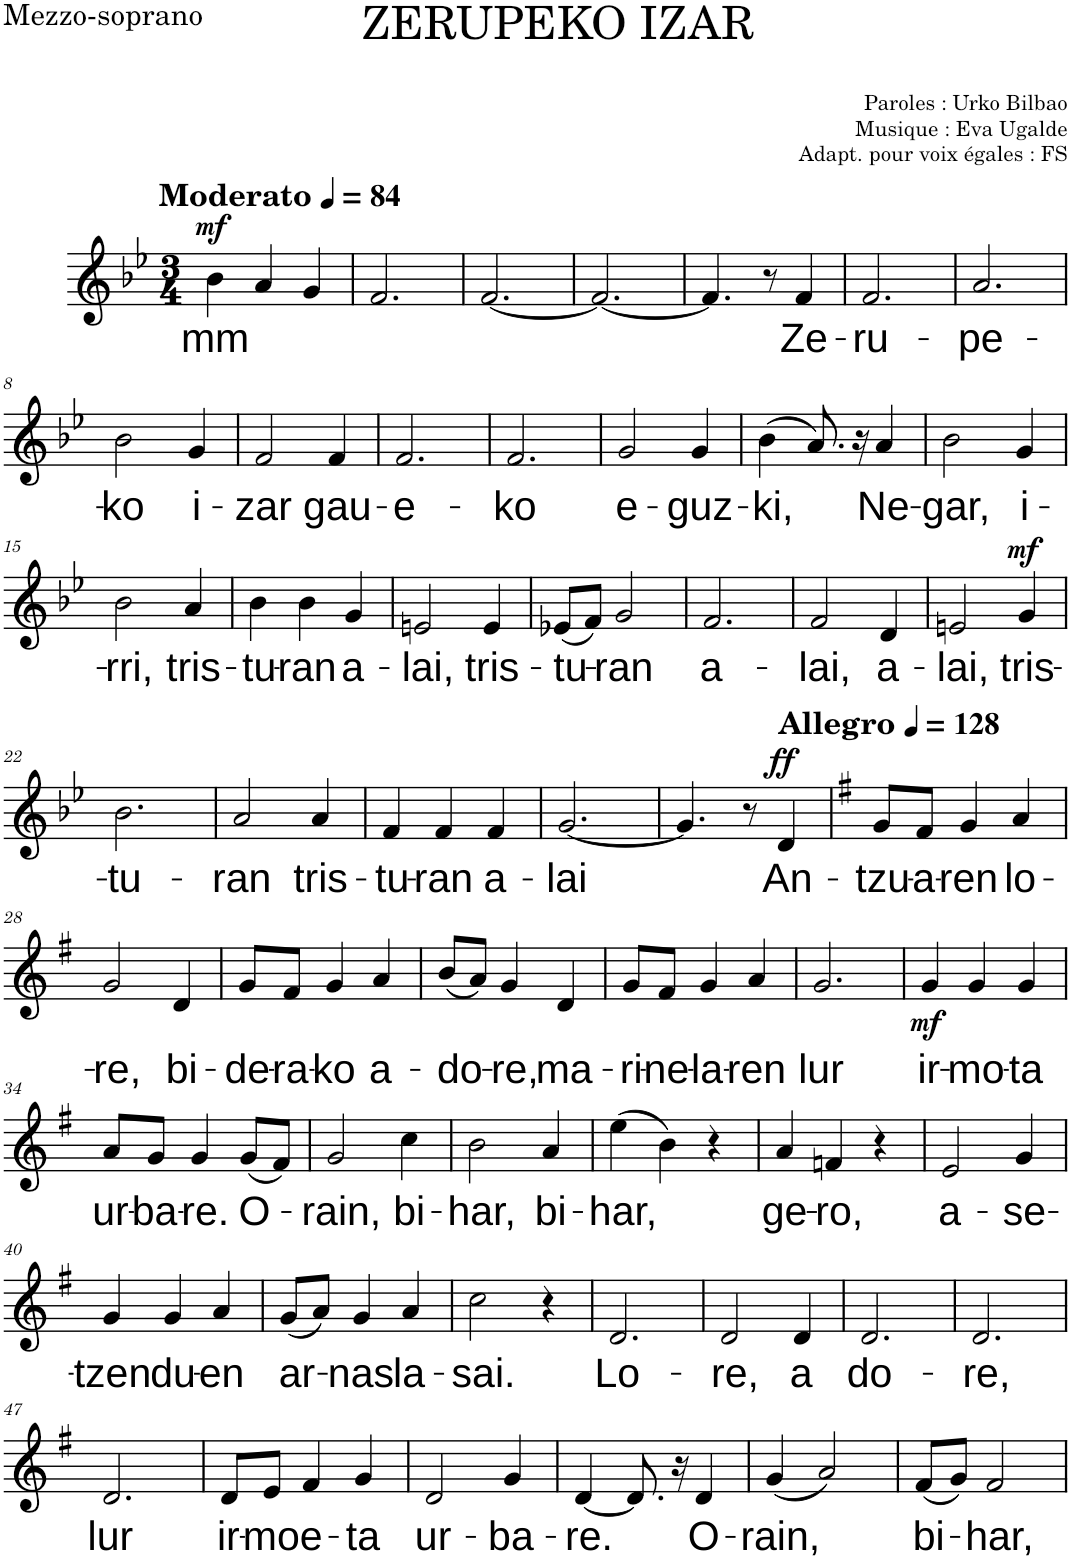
**kern	**text	**dynam
*part1	*part1	*part1
*staff1	*staff1	*staff1
*I"Mezzo-soprano	*	*
*I'Mzs.	*	*
*clefG2	*	*
*k[b-e-]	*	*
*M3/4	*	*
*MM84	*	*
=1	=1	=1
!LO:TX:a:B:t=Moderato	!	!
!	!LO:LY:b	!LO:DY:a
4b-\	mm	mf
4a/	.	.
4g/	.	.
=2	=2	=2
2.f/	.	.
=3	=3	=3
[2.f/	.	.
=4	=4	=4
2.f/_	.	.
=5	=5	=5
4.f/]	.	.
8r	.	.
!	!LO:LY:b	!
4f/	Ze-	.
=6	=6	=6
!	!LO:LY:b	!
2.f/	-ru-	.
=7	=7	=7
!	!LO:LY:b	!
2.a/	-pe-	.
!!LO:LB:g=z
=8	=8	=8
!	!LO:LY:b	!
2b-\	-ko	.
!	!LO:LY:b	!
4g/	i-	.
=9	=9	=9
!	!LO:LY:b	!
2f/	-zar	.
!	!LO:LY:b	!
4f/	gau-	.
=10	=10	=10
!	!LO:LY:b	!
2.f/	-e-	.
=11	=11	=11
!	!LO:LY:b	!
2.f/	-ko	.
=12	=12	=12
!	!LO:LY:b	!
2g/	e-	.
!	!LO:LY:b	!
4g/	-guz-	.
=13	=13	=13
!	!LO:LY:b	!
(4b-\	-ki,	.
8.a/)	.	.
16r	.	.
!	!LO:LY:b	!
4a/	Ne-	.
=14	=14	=14
!	!LO:LY:b	!
2b-\	-gar,	.
!	!LO:LY:b	!
4g/	i-	.
!!LO:LB:g=z
=15	=15	=15
!	!LO:LY:b	!
2b-\	-rri,	.
!	!LO:LY:b	!
4a/	tris-	.
=16	=16	=16
!	!LO:LY:b	!
4b-\	-tu-	.
!	!LO:LY:b	!
4b-\	ran	.
!	!LO:LY:b	!
4g/	a-	.
=17	=17	=17
!	!LO:LY:b	!
2en/	-lai,	.
!	!LO:LY:b	!
4e/	tris-	.
=18	=18	=18
!	!LO:LY:b	!
(8e-X/L	-tu-	.
8f/J)	.	.
!	!LO:LY:b	!
2g/	ran	.
=19	=19	=19
!	!LO:LY:b	!
2.f/	a-	.
=20	=20	=20
!	!LO:LY:b	!
2f/	lai,	.
!	!LO:LY:b	!
4d/	a-	.
=21	=21	=21
!	!LO:LY:b	!
2en/	-lai,	.
!	!LO:LY:b	!LO:DY:a
4g/	tris-	mf
!!LO:LB:g=z
=22	=22	=22
!	!LO:LY:b	!
2.b-\	-tu-	.
=23	=23	=23
!	!LO:LY:b	!
2a/	-ran	.
!	!LO:LY:b	!
4a/	tris-	.
=24	=24	=24
!	!LO:LY:b	!
4f/	tu-	.
!	!LO:LY:b	!
4f/	-ran	.
!	!LO:LY:b	!
4f/	a-	.
=25	=25	=25
!	!LO:LY:b	!
[2.g/	-lai	.
=26	=26	=26
4.g/]	.	.
8r	.	.
*MM128	*	*
!LO:TX:a:B:t=Allegro	!	!
!	!LO:LY:b	!LO:DY:a
4d/	An-	ff
=27	=27	=27
*k[f#]	*	*
!	!LO:LY:b	!
8g/L	-tzu-	.
!	!LO:LY:b	!
8f#/J	-a-	.
!	!LO:LY:b	!
4g/	-ren	.
!	!LO:LY:b	!
4a/	lo-	.
!!LO:LB:g=z
=28	=28	=28
!	!LO:LY:b	!
2g/	-re,	.
!	!LO:LY:b	!
4d/	bi-	.
=29	=29	=29
!	!LO:LY:b	!
8g/L	-de-	.
!	!LO:LY:b	!
8f#/J	-ra-	.
!	!LO:LY:b	!
4g/	-ko	.
!	!LO:LY:b	!
4a/	a-	.
=30	=30	=30
!	!LO:LY:b	!
(8b/L	-do-	.
8a/J)	.	.
!	!LO:LY:b	!
4g/	re,	.
!	!LO:LY:b	!
4d/	ma-	.
=31	=31	=31
!	!LO:LY:b	!
8g/L	-ri-	.
!	!LO:LY:b	!
8f#/J	-ne-	.
!	!LO:LY:b	!
4g/	-la-	.
!	!LO:LY:b	!
4a/	-ren	.
=32	=32	=32
!	!LO:LY:b	!
2.g/	lur	.
=33	=33	=33
!	!LO:LY:b	!LO:DY:b
4g/	ir-	mf
!	!LO:LY:b	!
4g/	-mo-	.
!	!LO:LY:b	!
4g/	-ta	.
!!LO:LB:g=z
=34	=34	=34
!	!LO:LY:b	!
8a/L	ur-	.
!	!LO:LY:b	!
8g/J	-ba-	.
!	!LO:LY:b	!
4g/	-re.	.
!	!LO:LY:b	!
(8g/L	O-	.
8f#/J)	.	.
=35	=35	=35
!	!LO:LY:b	!
2g/	-rain,	.
!	!LO:LY:b	!
4cc\	bi-	.
=36	=36	=36
!	!LO:LY:b	!
2b\	-har,	.
!	!LO:LY:b	!
4a/	bi-	.
=37	=37	=37
!	!LO:LY:b	!
(4ee\	-har,	.
4b\)	.	.
4r	.	.
=38	=38	=38
!	!LO:LY:b	!
4a/	-ge-	.
!	!LO:LY:b	!
4fn/	-ro,	.
4r	.	.
=39	=39	=39
!	!LO:LY:b	!
2e/	a-	.
!	!LO:LY:b	!
4g/	-se-	.
!!LO:LB:g=z
=40	=40	=40
!	!LO:LY:b	!
4g/	-tzen	.
!	!LO:LY:b	!
4g/	du-	.
!	!LO:LY:b	!
4a/	-en	.
=41	=41	=41
!	!LO:LY:b	!
(8g/L	ar-	.
8a/J)	.	.
!	!LO:LY:b	!
4g/	-nas	.
!	!LO:LY:b	!
4a/	la-	.
=42	=42	=42
!	!LO:LY:b	!
2cc\	-sai.	.
4r	.	.
=43	=43	=43
!	!LO:LY:b	!
2.d/	Lo-	.
=44	=44	=44
!	!LO:LY:b	!
2d/	-re,	.
!	!LO:LY:b	!
4d/	a	.
=45	=45	=45
!	!LO:LY:b	!
2.d/	do-	.
=46	=46	=46
!	!LO:LY:b	!
2.d/	-re,	.
!!LO:LB:g=z
=47	=47	=47
!	!LO:LY:b	!
2.d/	lur	.
=48	=48	=48
!	!LO:LY:b	!
8d/L	ir-	.
!	!LO:LY:b	!
8e/J	-mo	.
!	!LO:LY:b	!
4f#/	e-	.
!	!LO:LY:b	!
4g/	-ta	.
=49	=49	=49
!	!LO:LY:b	!
2d/	ur-	.
!	!LO:LY:b	!
4g/	-ba-	.
=50	=50	=50
!	!LO:LY:b	!
[4d/	-re.	.
8.d/]	.	.
16r	.	.
!	!LO:LY:b	!
4d/	O-	.
=51	=51	=51
!	!LO:LY:b	!
(4g/	-rain,	.
2a/)	.	.
=52	=52	=52
!	!LO:LY:b	!
(8f#/L	bi-	.
8g/J)	.	.
!	!LO:LY:b	!
2f#/	har,	.
=	=	=
*-	*-	*-
